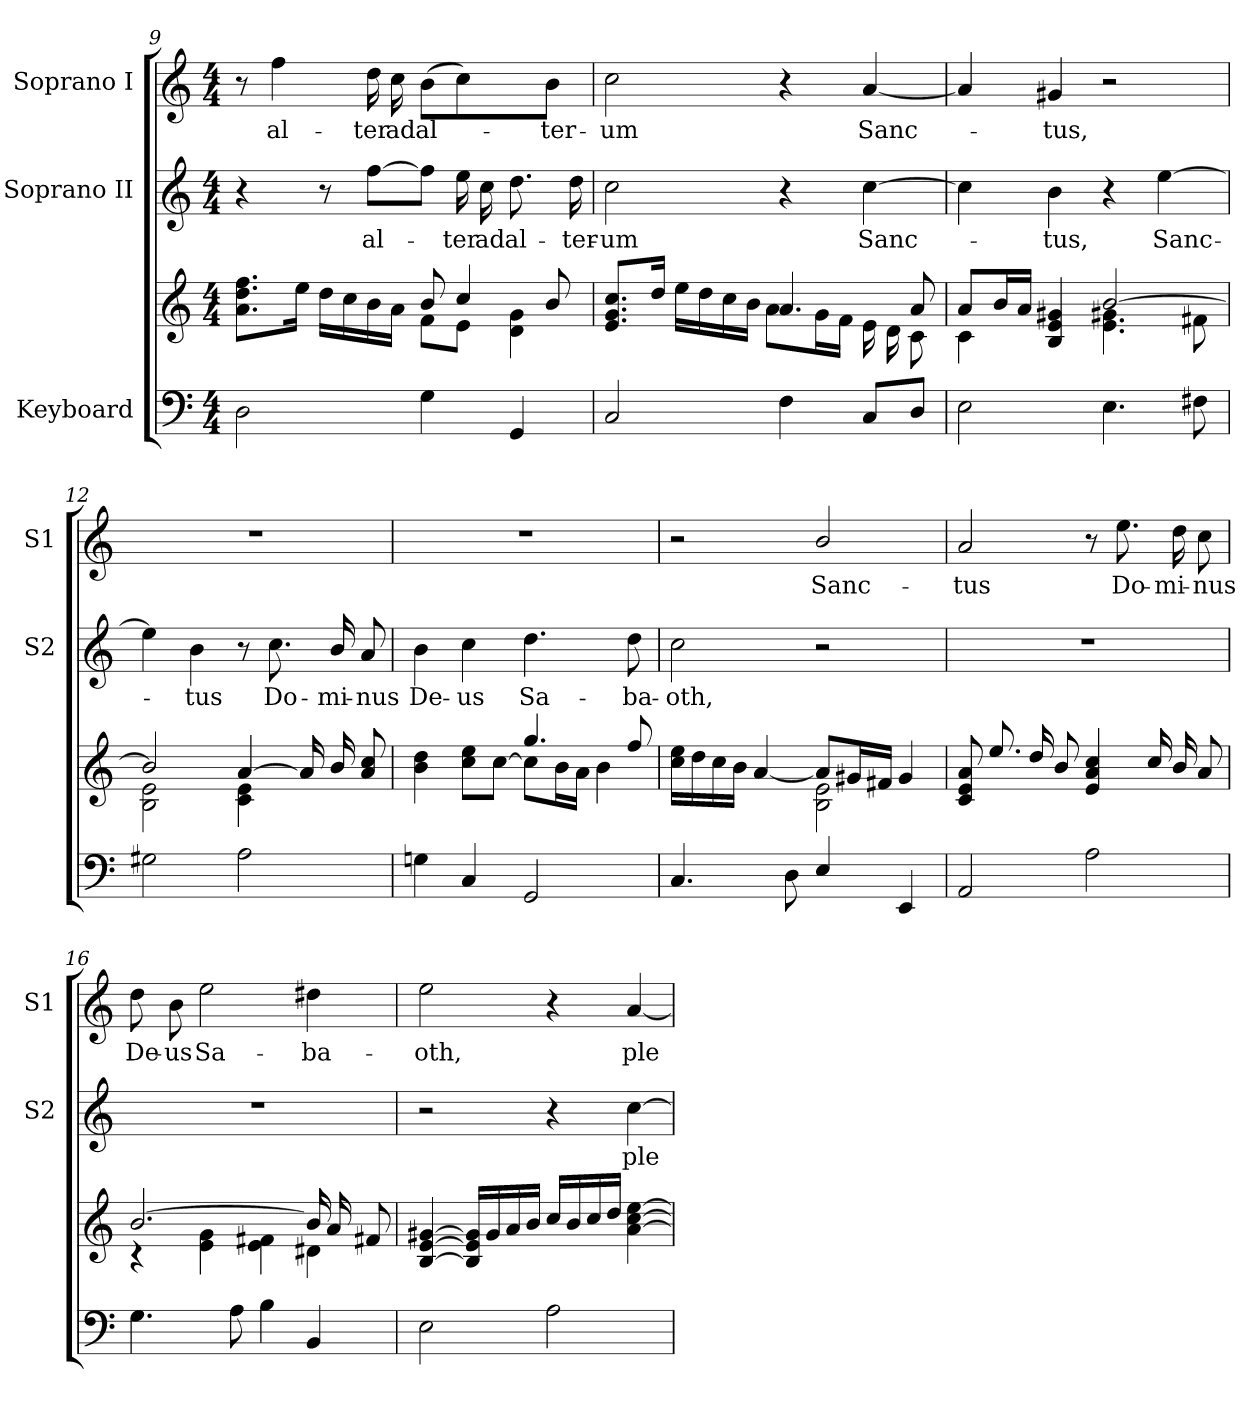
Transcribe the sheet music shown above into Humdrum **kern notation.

**kern	**kern	**kern	**text	**kern	**text
*part3	*part3	*part2	*part2	*part1	*part1
*staff4	*staff3	*staff2	*staff2	*staff1	*staff1
*I"Keyboard	*	*I"Soprano II	*	*I"Soprano I	*
*	*	*I'S2	*	*I'S1	*
!!LO:LB:g=z
*clefF4	*clefG2	*clefG2	*	*clefG2	*
*k[]	*k[]	*k[]	*	*k[]	*
*C:	*C:	*C:	*	*C:	*
*M4/4	*M4/4	*M4/4	*	*M4/4	*
=9	=9	=9	=9	=9	=9
*	*^	*	*	*	*
2D	4ryy	8.a\ 8.dd\ 8.ff\L	4r	.	8r	.
!	!	!	!	!	!	!LO:LY:b
.	.	.	.	.	4ff	al-
.	.	16ee\J	.	.	.	.
.	16ddLL	4ryy	8r	.	.	.
.	16cc	.	.	.	.	.
!	!	!	!	!LO:LY:b	!	!LO:LY:b
.	16b	.	[8ffL	al-	16dd	-ter
!	!	!	!	!	!	!LO:LY:b
.	16aJJ	.	.	.	16cc	ad
!	!	!	!	!	!	!LO:LY:b
4G	8b/	8f\L	8ffJ]	.	(>8bL	al-
!	!	!	!	!LO:LY:b	!	!
.	4cc/	8e\J	16ee	ter	4cc\)	.
!	!	!	!	!LO:LY:b	!	!
.	.	.	16cc	ad	.	.
!	!	!	!	!LO:LY:b	!	!
4GG	.	4d\ 4g\	8.dd	al-	.	.
!	!	!	!	!	!	!LO:LY:b
.	8b/	.	.	.	8bJ	ter-
!	!	!	!	!LO:LY:b	!	!
.	.	.	16dd	-ter-	.	.
=10	=10	=10	=10	=10	=10	=10
!	!	!	!	!LO:LY:b	!	!LO:LY:b
2C	8.e/ 8.g/ 8.cc/L	4ryy	2cc\	-um	2cc\	-um
.	16dd/J	.	.	.	.	.
.	4ryy	16ee\LL	.	.	.	.
.	.	16dd\	.	.	.	.
.	.	16cc\	.	.	.	.
.	.	16b\JJ	.	.	.	.
4F	4.a/	8a\L	4r	.	4r	.
.	.	16g\L	.	.	.	.
.	.	16f\JJ	.	.	.	.
!	!	!	!	!LO:LY:b	!	!LO:LY:b
8CL	.	16e\LL	[4cc\	Sanc-	[4a	Sanc-
.	.	16d\	.	.	.	.
8DJ	8a/	8c\J	.	.	.	.
=11	=11	=11	=11	=11	=11	=11
2E	8a/L	4c\	4cc\]	.	4a]	.
.	16b/L	.	.	.	.	.
.	16a/JJ	.	.	.	.	.
!	!	!	!	!LO:LY:b	!	!LO:LY:b
.	4B/ 4e/ 4g#X/	4ryy	4b	tus,	4g#X	tus,
4.E	[2b/	4.e\ 4.g#X\	4r	.	2r	.
!	!	!	!	!LO:LY:b	!	!
.	.	.	[4ee	Sanc-	.	.
8F#X	.	8f#X\	.	.	.	.
=12	=12	=12	=12	=12	=12	=12
2G#X	2b/]	2B\ 2e\	4ee]	.	1r	.
!	!	!	!	!LO:LY:b	!	!
.	.	.	4b	tus	.	.
2A	[4a/	4c\ 4e\	8r	.	.	.
!	!	!	!	!LO:LY:b	!	!
.	.	.	8.cc\	Do-	.	.
.	16a/LL]	4ryy	.	.	.	.
!	!	!	!	!LO:LY:b	!	!
.	16b/	.	16b/	-mi-	.	.
!	!	!	!	!LO:LY:b	!	!
.	8a/ 8cc/J	.	8a	-nus	.	.
!!LO:LB:g=z
=13	=13	=13	=13	=13	=13	=13
!	!	!	!	!LO:LY:b	!	!
4Gn	2ryy	4b\ 4dd\	4b	De-	1r	.
!	!	!	!	!LO:LY:b	!	!
4C	.	8cc\ 8ee\L	4cc	-us	.	.
.	.	[8cc\J	.	.	.	.
!	!	!	!	!LO:LY:b	!	!
2GG	4.gg/	8cc\L]	4.dd	Sa-	.	.
.	.	16b\L	.	.	.	.
.	.	16a\JJ	.	.	.	.
.	.	4b\	.	.	.	.
!	!	!	!	!LO:LY:b	!	!
.	8ff/	.	8dd	-ba-	.	.
=14	=14	=14	=14	=14	=14	=14
!	!	!	!	!LO:LY:b	!	!
4.C	4ryy	16cc\ 16ee\LL	2cc\	-oth,	2r	.
.	.	16dd\	.	.	.	.
.	.	16cc\	.	.	.	.
.	.	16b\JJ	.	.	.	.
.	[4a/	4ryy	.	.	.	.
8D	.	.	.	.	.	.
!	!	!	!	!	!	!LO:LY:b
4E/	8a/L]	2B\ 2e\	2r	.	2b/	Sanc-
.	16g#X/L	.	.	.	.	.
.	16f#X/JJ	.	.	.	.	.
4EE	4g#/	.	.	.	.	.
=15	=15	=15	=15	=15	=15	=15
!	!	!	!	!	!	!LO:LY:b
2AA	8c/ 8e/ 8a/	1ryy	1r	.	2a	-tus
.	8.ee/L	.	.	.	.	.
.	16dd/L	.	.	.	.	.
.	8b/J	.	.	.	.	.
2A	4e/ 4a/ 4cc/	.	.	.	8r	.
!	!	!	!	!	!	!LO:LY:b
.	.	.	.	.	8.ee	Do-
.	16cc/LL	.	.	.	.	.
!	!	!	!	!	!	!LO:LY:b
.	16b/	.	.	.	16dd	-mi-
!	!	!	!	!	!	!LO:LY:b
.	8a/J	.	.	.	8cc	-nus
=16	=16	=16	=16	=16	=16	=16
!	!	!	!	!	!	!LO:LY:b
4.G	[2.b/	4r	1r	.	8dd	De-
!	!	!	!	!	!	!LO:LY:b
.	.	.	.	.	8b	-us
!	!	!	!	!	!	!LO:LY:b
.	.	4e\ 4g\	.	.	2ee	Sa-
8A	.	.	.	.	.	.
4B	.	4e\ 4f#X\	.	.	.	.
!	!	!	!	!	!	!LO:LY:b
4BB	16b/LL]	4d#X\	.	.	4dd#X	-ba-
.	16a/	.	.	.	.	.
.	8f#X/J	.	.	.	.	.
=17	=17	=17	=17	=17	=17	=17
!	!	!	!	!	!	!LO:LY:b
2E	[4B/ [4e/ [4g#X/	1ryy	2r	.	2ee	-oth,
.	16B] 16e] 16g#]LL	.	.	.	.	.
.	16g#	.	.	.	.	.
.	16a	.	.	.	.	.
.	16bJJ	.	.	.	.	.
2A	16cc/LL	.	4r	.	4r	.
.	16b/	.	.	.	.	.
.	16cc/	.	.	.	.	.
.	16dd/JJ	.	.	.	.	.
!	!	!	!	!LO:LY:b	!	!LO:LY:b
.	[4a\ [4cc\ [4ee\	.	[4cc\	ple-	[4a	ple-
*	*v	*v	*	*	*	*
=	=	=	=	=	=
*-	*-	*-	*-	*-	*-
